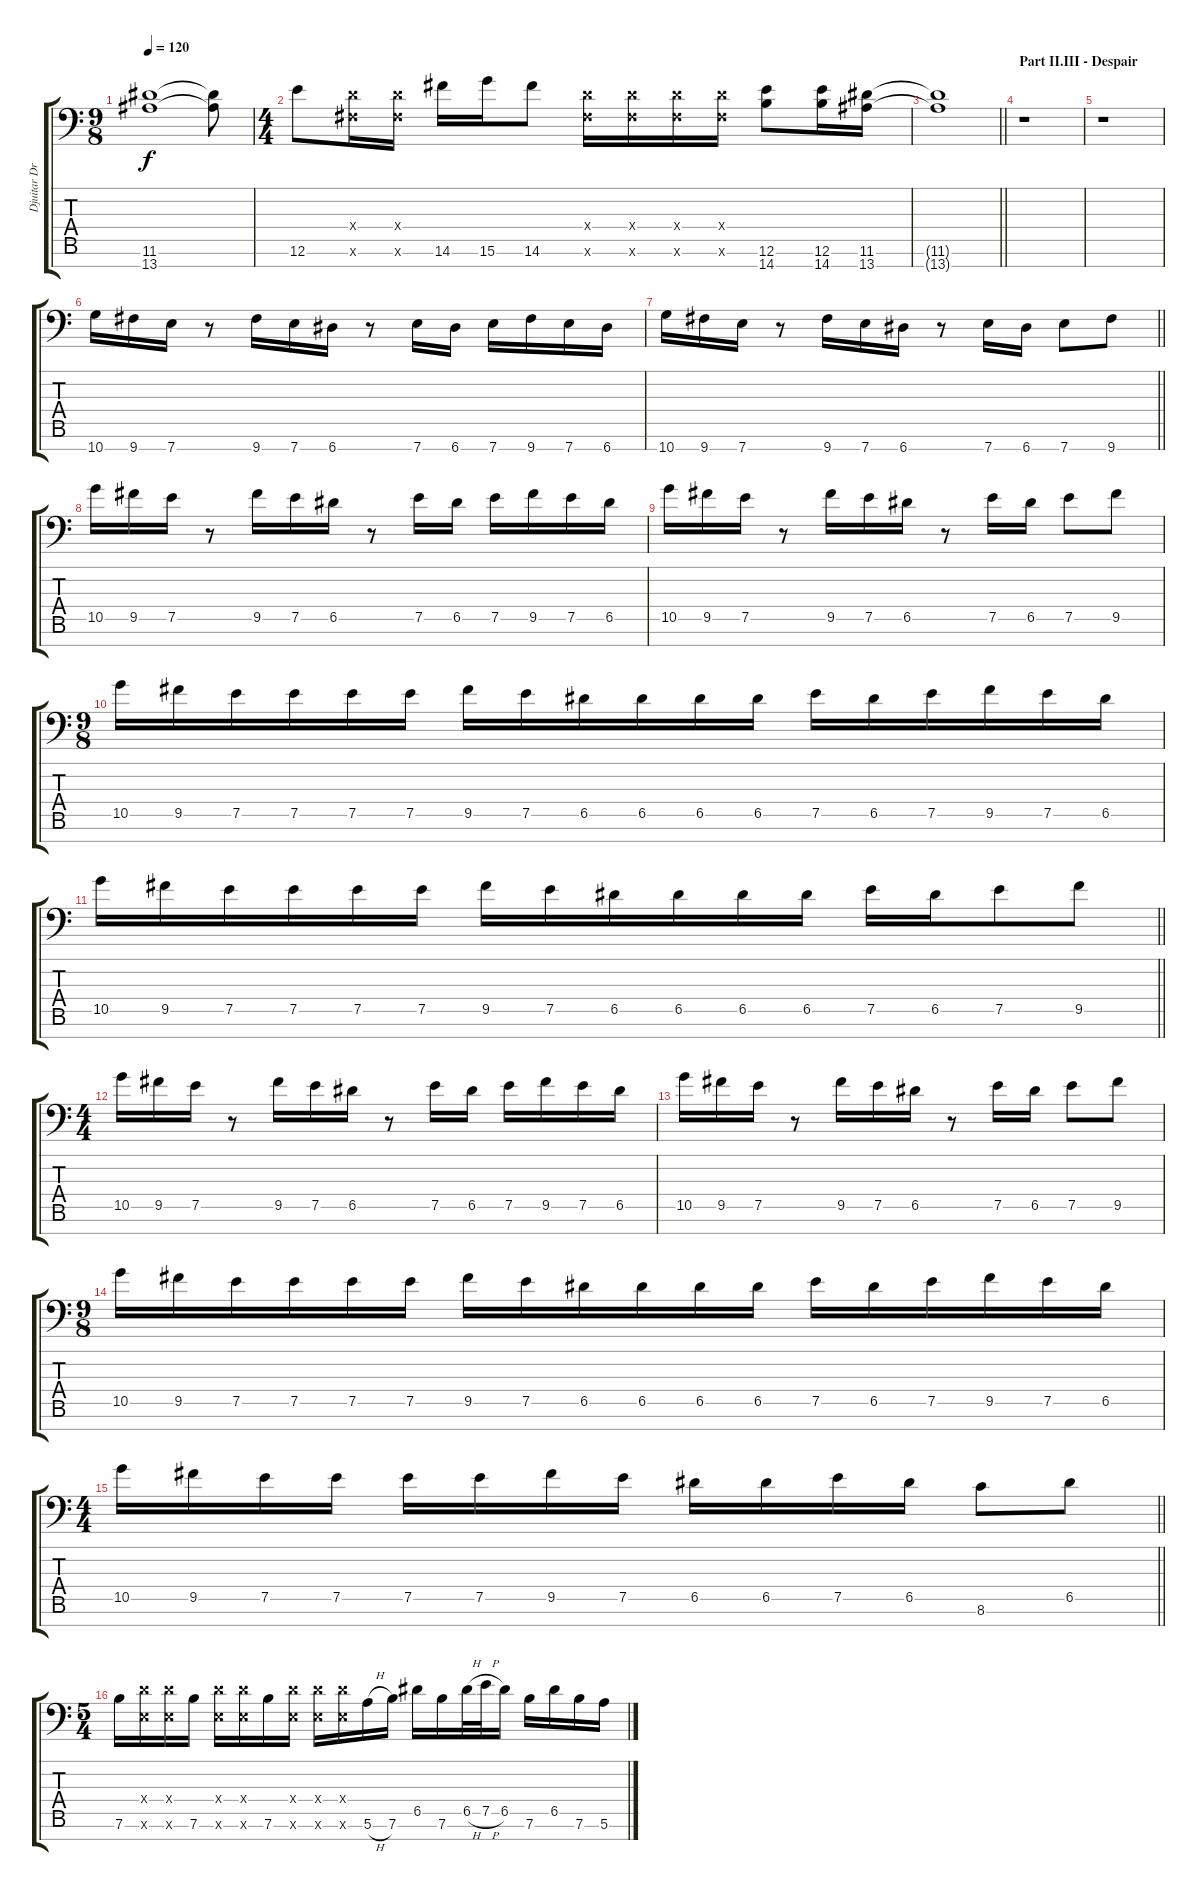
\track ("Djuitar Dropped A" "Djuitar Dr") {instrument distortionguitar}
\staff {score tabs}
\tuning (E4 B3 G3 D3 A2 E2 A1) {hide}
\ts (9 8)
\tempo 120
\clef f4
\ks c
(11.6{t} 13.7{t}).1{dy f} (11.6{t} 13.7{t}).8 |
\ts (4 4)
12.6.8 (0.4{x} 2.6{x}).16 (0.4{x} 2.6{x}).16 14.6.16 15.6.16 14.6.8 (0.4{x} 2.6{x}).16 (0.4{x} 2.6{x}).16 (0.4{x} 2.6{x}).16 (0.4{x} 2.6{x}).16 (12.6 14.7).8 (12.6 14.7).16 (11.6 13.7).16 |
\barLineRight lightlight
(11.6{t} 13.7{t}).1 |
\section ("" "Part II.III - Despair")
r.1 |
r.1 |
10.7.16 9.7.16 7.7.16 r.8 9.7.16 7.7.16 6.7.16 r.8 7.7.16 6.7.16 7.7.16 9.7.16 7.7.16 6.7.16 |
\barLineRight lightlight
10.7.16 9.7.16 7.7.16 r.8 9.7.16 7.7.16 6.7.16 r.8 7.7.16 6.7.16 7.7.8 9.7.8 |
10.5.16 9.5.16 7.5.16 r.8 9.5.16 7.5.16 6.5.16 r.8 7.5.16 6.5.16 7.5.16 9.5.16 7.5.16 6.5.16 |
10.5.16 9.5.16 7.5.16 r.8 9.5.16 7.5.16 6.5.16 r.8 7.5.16 6.5.16 7.5.8 9.5.8 |
\ts (9 8)
10.5.16 9.5.16 7.5.16 7.5.16 7.5.16 7.5.16 9.5.16 7.5.16 6.5.16 6.5.16 6.5.16 6.5.16 7.5.16 6.5.16 7.5.16 9.5.16 7.5.16 6.5.16 |
\barLineRight lightlight
10.5.16 9.5.16 7.5.16 7.5.16 7.5.16 7.5.16 9.5.16 7.5.16 6.5.16 6.5.16 6.5.16 6.5.16 7.5.16 6.5.16 7.5.8 9.5.8 |
\ts (4 4)
10.5.16 9.5.16 7.5.16 r.8 9.5.16 7.5.16 6.5.16 r.8 7.5.16 6.5.16 7.5.16 9.5.16 7.5.16 6.5.16 |
10.5.16 9.5.16 7.5.16 r.8 9.5.16 7.5.16 6.5.16 r.8 7.5.16 6.5.16 7.5.8 9.5.8 |
\ts (9 8)
10.5.16 9.5.16 7.5.16 7.5.16 7.5.16 7.5.16 9.5.16 7.5.16 6.5.16 6.5.16 6.5.16 6.5.16 7.5.16 6.5.16 7.5.16 9.5.16 7.5.16 6.5.16 |
\ts (4 4)
\barLineRight lightlight
10.5.16 9.5.16 7.5.16 7.5.16 7.5.16 7.5.16 9.5.16 7.5.16 6.5.16 6.5.16 7.5.16 6.5.16 8.6.8 6.5.8 |
\ts (5 4)
\section ("" "")
7.6.16 (0.4{x} 0.6{x}).16 (0.4{x} 0.6{x}).16 7.6.16 (0.4{x} 0.6{x}).16 (0.4{x} 0.6{x}).16 7.6.16 (0.4{x} 0.6{x}).16 (0.4{x} 0.6{x}).16 (0.4{x} 0.6{x}).16 5.6{h}.16 7.6.16 6.5.16 7.6.16 6.5{h}.32 7.5{h}.32 6.5.16 7.6.16 6.5.16 7.6.16 5.6.16
